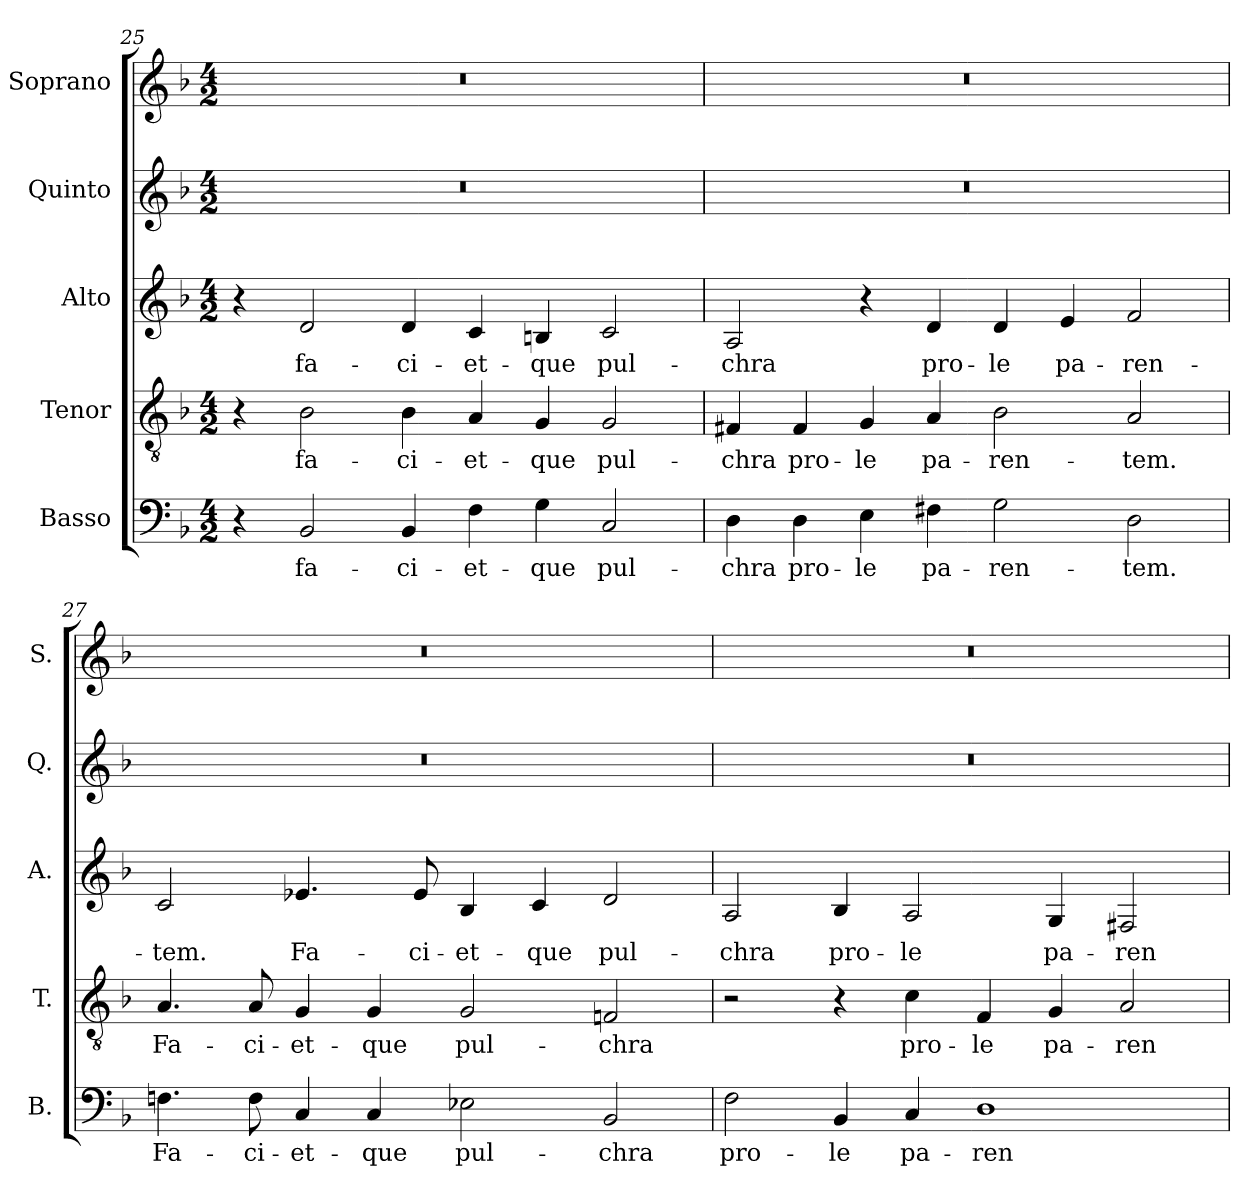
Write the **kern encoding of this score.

**kern	**text	**kern	**text	**kern	**text	**kern	**kern
*part5	*part5	*part4	*part4	*part3	*part3	*part2	*part1
*staff5	*staff5	*staff4	*staff4	*staff3	*staff3	*staff2	*staff1
*I"Basso	*	*I"Tenor	*	*I"Alto	*	*I"Quinto	*I"Soprano
*I'B.	*	*I'T.	*	*I'A.	*	*I'Q.	*I'S.
*clefF4	*	*clefGv2	*	*clefG2	*	*clefG2	*clefG2
*	*	*ITrd7c12	*	*	*	*	*
*k[b-]	*	*k[b-]	*	*k[b-]	*	*k[b-]	*k[b-]
*F:	*	*F:	*	*F:	*	*F:	*F:
*M4/2	*	*M4/2	*	*M4/2	*	*M4/2	*M4/2
=25	=25	=25	=25	=25	=25	=25	=25
!	!	!	!	!	!	!LO:N:vis=1	!LO:N:vis=1
4r	.	4r	.	4r	.	0r	0r
!	!LO:LY:b:color=#000000	!	!	!	!	!	!
!	!	!	!LO:LY:b:color=#000000	!	!	!	!
!	!	!	!	!	!LO:LY:b:color=#000000	!	!
2BB-i/	fa-	2BB-i\	fa-	2di/	fa-	.	.
!	!LO:LY:b:color=#000000	!	!	!	!	!	!
!	!	!	!LO:LY:b:color=#000000	!	!	!	!
!	!	!	!	!	!LO:LY:b:color=#000000	!	!
4BB-i/	-ci-	4BB-i\	-ci-	4di/	-ci-	.	.
!	!LO:LY:b:color=#000000	!	!	!	!	!	!
!	!	!	!LO:LY:b:color=#000000	!	!	!	!
!	!	!	!	!	!LO:LY:b:color=#000000	!	!
4Fi\	-et-	4AAi/	-et-	4ci/	-et-	.	.
!	!LO:LY:b:color=#000000	!	!	!	!	!	!
!	!	!	!LO:LY:b:color=#000000	!	!	!	!
!	!	!	!	!	!LO:LY:b:color=#000000	!	!
4Gi\	-que	4GGi/	-que	4Bni/	-que	.	.
!	!LO:LY:b:color=#000000	!	!	!	!	!	!
!	!	!	!LO:LY:b:color=#000000	!	!	!	!
!	!	!	!	!	!LO:LY:b:color=#000000	!	!
2Ci/	pul-	2GGi/	pul-	2ci/	pul-	.	.
!!LO:LB:g=z
=26	=26	=26	=26	=26	=26	=26	=26
!	!LO:LY:b:color=#000000	!	!	!	!	!	!
!	!	!	!LO:LY:b:color=#000000	!	!	!	!
!	!	!	!	!	!LO:LY:b:color=#000000	!LO:N:vis=1	!LO:N:vis=1
4Di\	-chra	4FF#Xi/	-chra	2Ai/	-chra	0r	0r
!	!LO:LY:b:color=#000000	!	!	!	!	!	!
!	!	!	!LO:LY:b:color=#000000	!	!	!	!
4Di\	pro-	4FF#i/	pro-	.	.	.	.
!	!LO:LY:b:color=#000000	!	!	!	!	!	!
!	!	!	!LO:LY:b:color=#000000	!	!	!	!
4Ei\	-le	4GGi/	-le	4r	.	.	.
!	!LO:LY:b:color=#000000	!	!	!	!	!	!
!	!	!	!LO:LY:b:color=#000000	!	!	!	!
!	!	!	!	!	!LO:LY:b:color=#000000	!	!
4F#Xi\	pa-	4AAi/	pa-	4di/	pro-	.	.
!	!LO:LY:b:color=#000000	!	!	!	!	!	!
!	!	!	!LO:LY:b:color=#000000	!	!	!	!
!	!	!	!	!	!LO:LY:b:color=#000000	!	!
2Gi\	-ren-	2BB-i\	-ren-	4di/	-le	.	.
!	!	!	!	!	!LO:LY:b:color=#000000	!	!
.	.	.	.	4ei/	pa-	.	.
!	!LO:LY:b:color=#000000	!	!	!	!	!	!
!	!	!	!LO:LY:b:color=#000000	!	!	!	!
!	!	!	!	!	!LO:LY:b:color=#000000	!	!
2Di\	-tem.	2AAi/	-tem.	2fi/	-ren-	.	.
=27	=27	=27	=27	=27	=27	=27	=27
!	!LO:LY:b:color=#000000	!	!	!	!	!	!
!	!	!	!LO:LY:b:color=#000000	!	!	!	!
!	!	!	!	!	!LO:LY:b:color=#000000	!LO:N:vis=1	!LO:N:vis=1
4.Fni\	Fa-	4.AAi/	Fa-	2ci/	-tem.	0r	0r
!	!LO:LY:b:color=#000000	!	!	!	!	!	!
!	!	!	!LO:LY:b:color=#000000	!	!	!	!
8Fi\	-ci-	8AAi/	-ci-	.	.	.	.
!	!LO:LY:b:color=#000000	!	!	!	!	!	!
!	!	!	!LO:LY:b:color=#000000	!	!	!	!
!	!	!	!	!	!LO:LY:b:color=#000000	!	!
4Ci/	-et-	4GGi/	-et-	4.e-Xi/	Fa-	.	.
!	!LO:LY:b:color=#000000	!	!	!	!	!	!
!	!	!	!LO:LY:b:color=#000000	!	!	!	!
4Ci/	-que	4GGi/	-que	.	.	.	.
!	!	!	!	!	!LO:LY:b:color=#000000	!	!
.	.	.	.	8e-i/	-ci-	.	.
!	!LO:LY:b:color=#000000	!	!	!	!	!	!
!	!	!	!LO:LY:b:color=#000000	!	!	!	!
!	!	!	!	!	!LO:LY:b:color=#000000	!	!
2E-Xi\	pul-	2GGi/	pul-	4B-i/	-et-	.	.
!	!	!	!	!	!LO:LY:b:color=#000000	!	!
.	.	.	.	4ci/	-que	.	.
!	!LO:LY:b:color=#000000	!	!	!	!	!	!
!	!	!	!LO:LY:b:color=#000000	!	!	!	!
!	!	!	!	!	!LO:LY:b:color=#000000	!	!
2BB-i/	-chra	2FFni/	-chra	2di/	pul-	.	.
=28	=28	=28	=28	=28	=28	=28	=28
!	!LO:LY:b:color=#000000	!	!	!	!	!	!
!	!	!	!	!	!LO:LY:b:color=#000000	!LO:N:vis=1	!LO:N:vis=1
2Fi\	pro-	2r	.	2Ai/	-chra	0r	0r
!	!LO:LY:b:color=#000000	!	!	!	!	!	!
!	!	!	!	!	!LO:LY:b:color=#000000	!	!
4BB-i/	-le	4r	.	4B-i/	pro-	.	.
!	!LO:LY:b:color=#000000	!	!	!	!	!	!
!	!	!	!LO:LY:b:color=#000000	!	!	!	!
!	!	!	!	!	!LO:LY:b:color=#000000	!	!
4Ci/	pa-	4Ci\	pro-	2Ai/	-le	.	.
!	!LO:LY:b:color=#000000	!	!	!	!	!	!
!	!	!	!LO:LY:b:color=#000000	!	!	!	!
1Di	-ren-	4FFi/	-le	.	.	.	.
!	!	!	!LO:LY:b:color=#000000	!	!	!	!
!	!	!	!	!	!LO:LY:b:color=#000000	!	!
.	.	4GGi/	pa-	4Gi/	pa-	.	.
!	!	!	!LO:LY:b:color=#000000	!	!	!	!
!	!	!	!	!	!LO:LY:b:color=#000000	!	!
.	.	2AAi/	-ren-	2F#Xi/	-ren-	.	.
=	=	=	=	=	=	=	=
*-	*-	*-	*-	*-	*-	*-	*-
